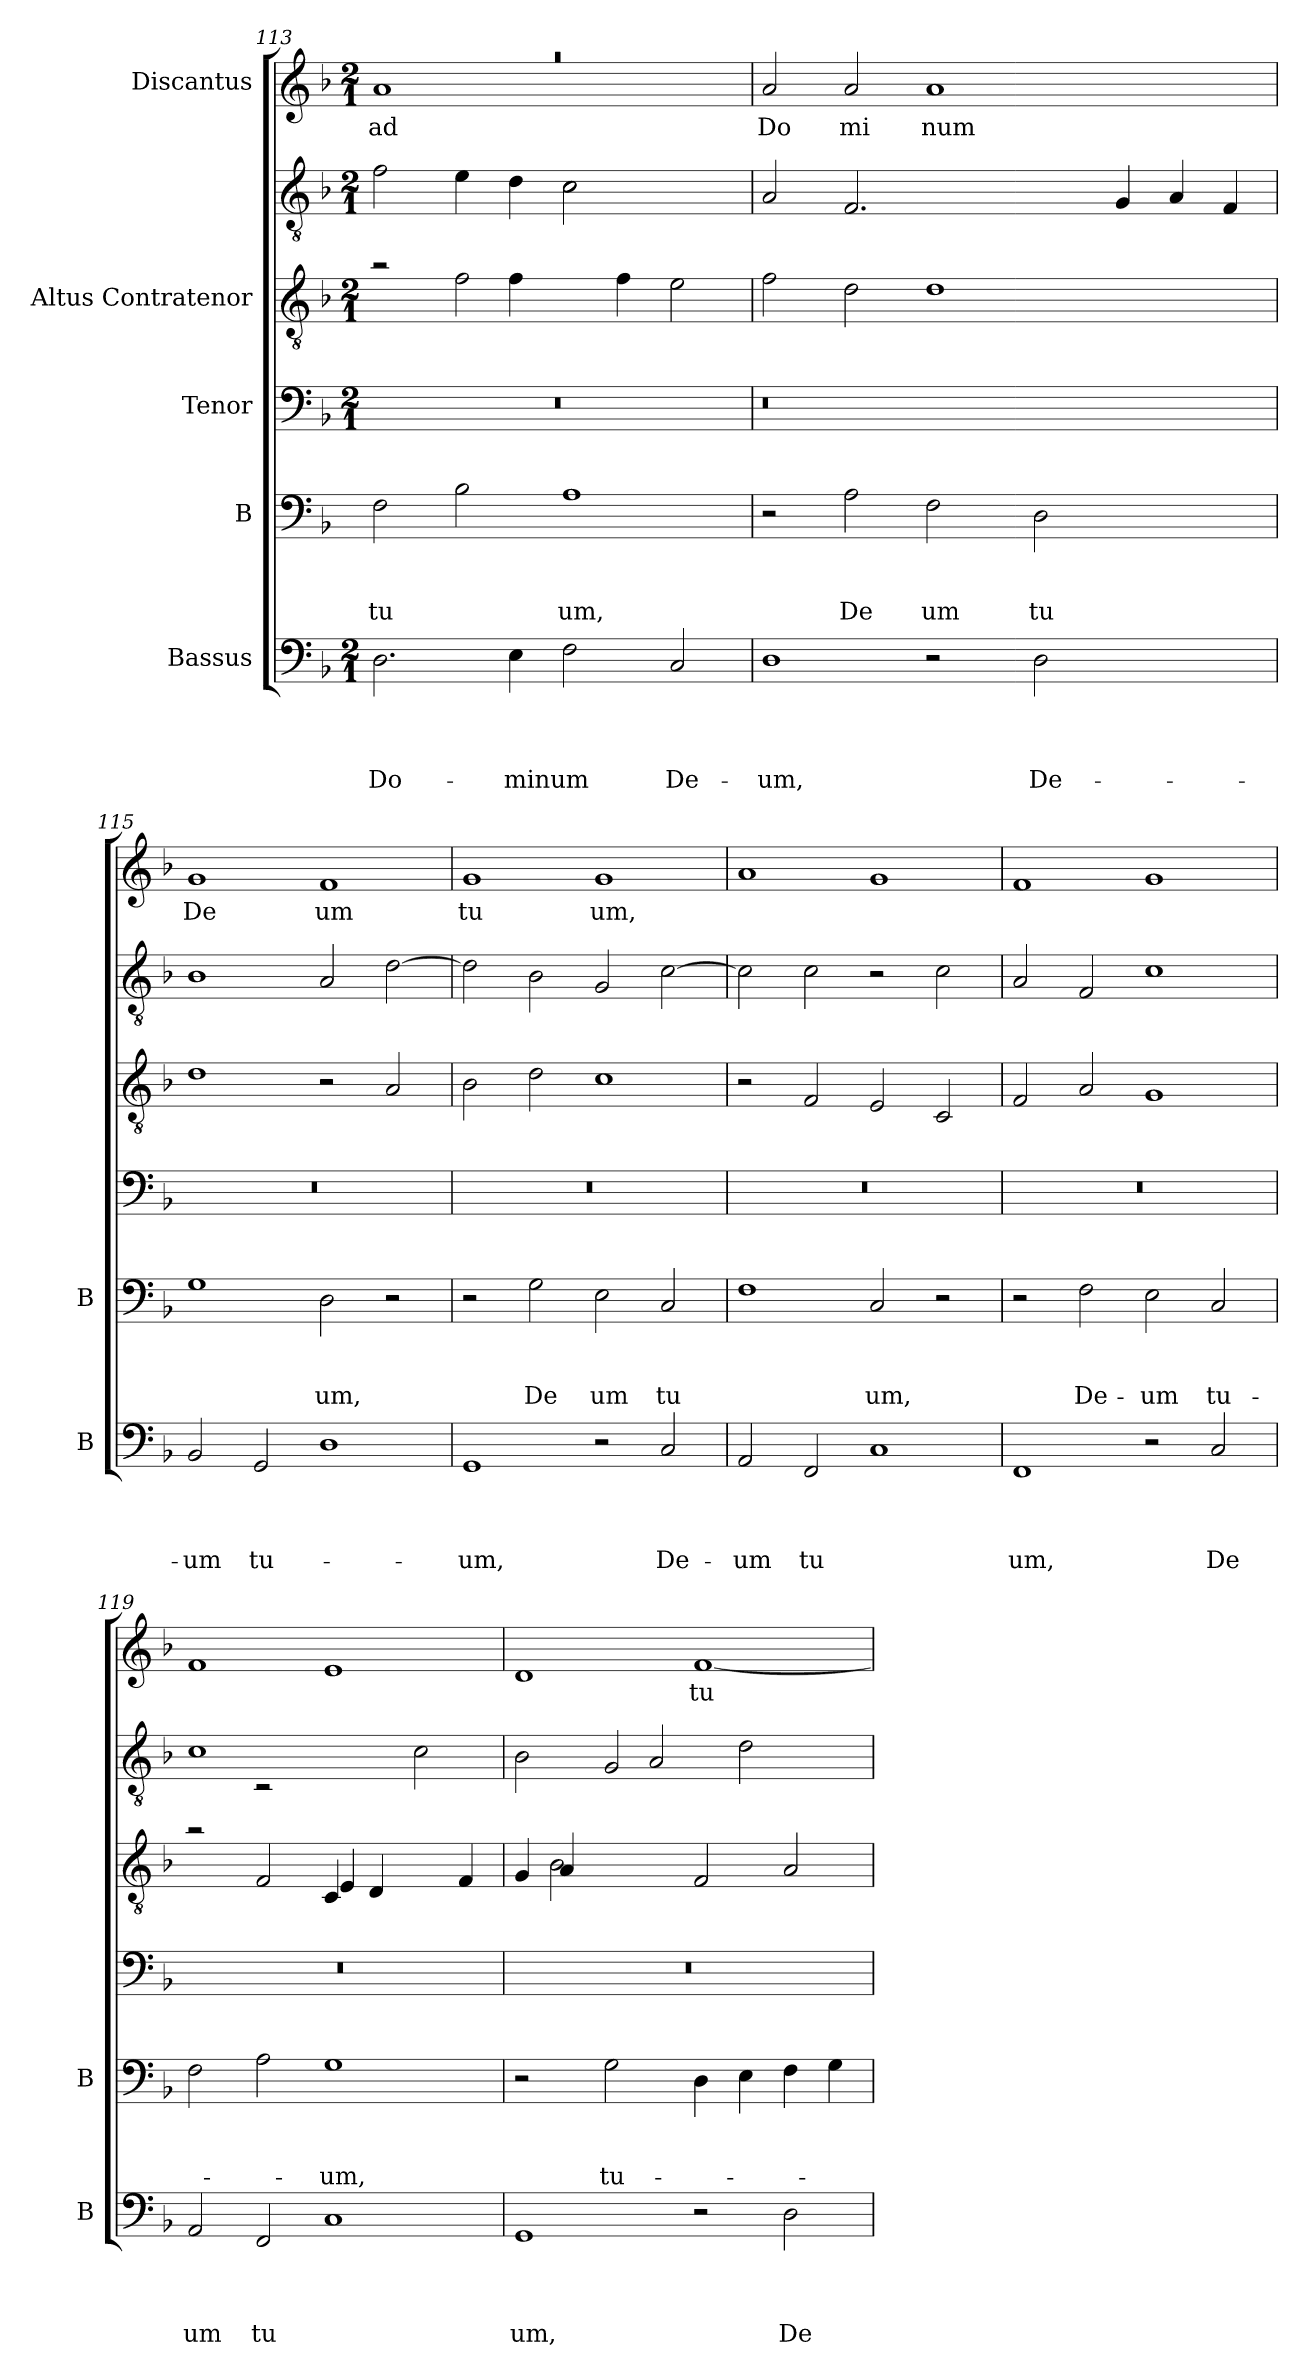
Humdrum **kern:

**kern	**text	**text	**text	**text	**kern	**text	**text	**text	**kern	**kern	**kern	**kern	**text
*part5	*part5	*part5	*part5	*part5	*part4	*part4	*part4	*part4	*part3	*part2	*part2	*part1	*part1
*staff6	*staff6	*staff6	*staff6	*staff6	*staff5	*staff5	*staff5	*staff5	*staff4	*staff3	*staff2	*staff1	*staff1
*I"Bassus	*	*	*	*	*I"B	*	*	*	*I"Tenor	*I"Altus Contratenor	*	*I"Discantus	*
*I'B	*	*	*	*	*I'B	*	*	*	*	*	*	*	*
*clefF4	*	*	*	*	*clefF4	*	*	*	*clefF4	*clefGv2	*clefGv2	*clefG2	*
*k[b-]	*	*	*	*	*k[b-]	*	*	*	*k[b-]	*k[b-]	*k[b-]	*k[b-]	*
*F:	*	*	*	*	*F:	*	*	*	*F:	*F:	*F:	*F:	*
*M2/1	*	*	*	*	*	*	*	*	*M2/1	*M2/1	*M2/1	*M2/1	*
=113	=113	=113	=113	=113	=113	=113	=113	=113	=113	=113	=113	=113	=113
!	!	!	!	!LO:LY:b	!	!	!	!LO:LY:b	!	!	!	!LO:N:vis=1	!LO:LY:b
*	*	*	*	*	*	*	*	*	*	*^	*^	*^	*
2.D\	.	.	.	Do-	2F\	.	.	tu	0r	2ra	2.ryy	2f\	1ryy	0raa	1a	ad
.	.	.	.	.	2B-\	.	.	.	.	2f\	.	4e\	.	.	.	.
!	!	!	!	!LO:LY:b	!	!	!	!	!	!	!	!	!	!	!	!
4E\	.	.	.	-minum	.	.	.	.	.	.	4f\	4d\	.	.	.	.
!	!	!	!	!	!	!	!	!LO:LY:b	!	!	!	!	!	!	!	!
2F\	.	.	.	.	1A	.	.	um,	.	1ryy	4ryy	2c\	2c\	.	1ryy	.
.	.	.	.	.	.	.	.	.	.	.	4f\	.	.	.	.	.
!	!	!	!	!LO:LY:b	!	!	!	!	!	!	!	!	!	!	!	!
2C/	.	.	.	De-	.	.	.	.	.	.	2e\	2ryy	2ryy	.	.	.
*	*	*	*	*	*	*	*	*	*	*	*	*	*	*v	*v	*
=114	=114	=114	=114	=114	=114	=114	=114	=114	=114	=114	=114	=114	=114	=114	=114
!	!	!	!	!LO:LY:b	!	!	!	!	!	!	!	!	!	!	!LO:LY:b
*	*	*	*	*	*	*	*	*	*	*v	*v	*	*	*	*
*	*	*	*	*	*	*	*	*	*	*	*v	*v	*	*
1D	.	.	.	-um,	2r	.	.	.	0r	2f\	2A/	2a/	Do
!	!	!	!	!	!	!	!	!LO:LY:b	!	!	!	!	!LO:LY:b
.	.	.	.	.	2A\	.	.	De	.	2d\	2.F/	2a/	mi
!	!	!	!	!	!	!	!	!LO:LY:b	!	!	!	!	!LO:LY:b
2r	.	.	.	.	2F\	.	.	um	.	1d	.	1a	num
.	.	.	.	.	.	.	.	.	.	.	2.ryy	.	.
!	!	!	!	!LO:LY:b	!	!	!	!LO:LY:b	!	!	!	!	!
2D\	.	.	.	De-	2D\	.	.	tu	.	.	.	.	.
2.ryy	.	.	.	.	2.ryy	.	.	.	2.ryy	2.ryy	4G/	2.ryy	.
.	.	.	.	.	.	.	.	.	.	.	4A/	.	.
.	.	.	.	.	.	.	.	.	.	.	4F/	.	.
=115	=115	=115	=115	=115	=115	=115	=115	=115	=115	=115	=115	=115	=115
!	!	!	!	!LO:LY:b	!	!	!	!	!	!	!	!	!LO:LY:b
2BB-/	.	.	.	-um	1G	.	.	.	0r	1d	1B-	1g	De
!	!	!	!	!LO:LY:b	!	!	!	!	!	!	!	!	!
2GG/	.	.	.	tu-	.	.	.	.	.	.	.	.	.
!	!	!	!	!	!	!	!	!LO:LY:b	!	!	!	!	!LO:LY:b
1D	.	.	.	.	2D\	.	.	um,	.	2r	2A/	1f	um
.	.	.	.	.	2r	.	.	.	.	2A/	[>2d\	.	.
=116	=116	=116	=116	=116	=116	=116	=116	=116	=116	=116	=116	=116	=116
!	!	!	!	!LO:LY:b	!	!	!	!	!	!	!	!	!LO:LY:b
1GG	.	.	.	-um,	2r	.	.	.	0r	2B-\	2d\]	1g	tu
!	!	!	!	!	!	!	!	!LO:LY:b	!	!	!	!	!
.	.	.	.	.	2G\	.	.	De	.	2d\	2B-\	.	.
!	!	!	!	!	!	!	!	!LO:LY:b	!	!	!	!	!LO:LY:b
2r	.	.	.	.	2E\	.	.	um	.	1c	2G/	1g	um,
!	!	!	!	!LO:LY:b	!	!	!	!LO:LY:b	!	!	!	!	!
2C/	.	.	.	De-	2C/	.	.	tu	.	.	[<2c\	.	.
!!LO:LB:g=z
=117	=117	=117	=117	=117	=117	=117	=117	=117	=117	=117	=117	=117	=117
!	!	!	!	!LO:LY:b	!	!	!	!	!	!	!	!	!
2AA/	.	.	.	-um	1F	.	.	.	0r	2r	2c\]	1a	.
!	!	!	!	!LO:LY:b	!	!	!	!	!	!	!	!	!
2FF/	.	.	.	tu	.	.	.	.	.	2F/	2c\	.	.
!	!	!	!	!	!	!	!	!LO:LY:b	!	!	!	!	!
1C	.	.	.	.	2C/	.	.	um,	.	2E/	2r	1g	.
.	.	.	.	.	2r	.	.	.	.	2C/	2c\	.	.
=118	=118	=118	=118	=118	=118	=118	=118	=118	=118	=118	=118	=118	=118
!	!	!	!	!LO:LY:b	!	!	!	!	!	!	!	!	!
1FF	.	.	.	um,	2r	.	.	.	0r	2F/	2A/	1f	.
!	!	!	!	!	!	!	!	!LO:LY:b	!	!	!	!	!
.	.	.	.	.	2F\	.	.	De-	.	2A/	2F/	.	.
!	!	!	!	!	!	!	!	!LO:LY:b	!	!	!	!	!
2r	.	.	.	.	2E\	.	.	-um	.	1G	1c	1g	.
!	!	!	!	!LO:LY:b	!	!	!	!LO:LY:b	!	!	!	!	!
2C/	.	.	.	De	2C/	.	.	tu-	.	.	.	.	.
=119	=119	=119	=119	=119	=119	=119	=119	=119	=119	=119	=119	=119	=119
!	!	!	!	!LO:LY:b	!	!	!	!	!	!	!	!	!
*	*	*	*	*	*	*	*	*	*	*^	*^	*	*
2AA/	.	.	.	um	2F\	.	.	.	0r	2ra	1ryy	1c	2ryy	1f	.
!	!	!	!	!LO:LY:b	!	!	!	!	!	!	!	!	!	!	!
2FF/	.	.	.	tu	2A\	.	.	.	.	2F/	.	.	2rC	.	.
!	!	!	!	!	!	!	!	!LO:LY:b	!	!	!	!	!	!	!
1C	.	.	.	.	1G	.	.	-um,	.	4C/	4E/	1ryy	2ryy	1e	.
.	.	.	.	.	.	.	.	.	.	4D/	2ryy	.	.	.	.
.	.	.	.	.	.	.	.	.	.	2ryy	.	.	2c\	.	.
.	.	.	.	.	.	.	.	.	.	.	4F/	.	.	.	.
=120	=120	=120	=120	=120	=120	=120	=120	=120	=120	=120	=120	=120	=120	=120	=120
!	!	!	!	!LO:LY:b	!	!	!	!	!	!	!	!	!	!	!
1GG	.	.	.	um,	2r	.	.	.	0r	4G/	4ryy	2B-\	2.ryy	1d	.
.	.	.	.	.	.	.	.	.	.	4A/	2B-\	.	.	.	.
!	!	!	!	!	!	!	!	!LO:LY:b	!	!	!	!	!	!	!
.	.	.	.	.	2G\	.	.	tu-	.	1.ryy	.	2G/	.	.	.
.	.	.	.	.	.	.	.	.	.	.	4ryy	.	2A/	.	.
!	!	!	!	!	!	!	!	!	!	!	!	!	!	!	!LO:LY:b
2r	.	.	.	.	4D\	.	.	.	.	.	2F/	4ryy	.	[<1f	tu
.	.	.	.	.	4E\	.	.	.	.	.	.	2.ryy	2d\	.	.
!	!	!	!	!LO:LY:b	!	!	!	!	!	!	!	!	!	!	!
2D\	.	.	.	De	4F\	.	.	.	.	.	2A/	.	.	.	.
.	.	.	.	.	4G\	.	.	.	.	.	.	.	4ryy	.	.
*	*	*	*	*	*	*	*	*	*	*v	*v	*	*	*	*
*	*	*	*	*	*	*	*	*	*	*	*v	*v	*	*
=	=	=	=	=	=	=	=	=	=	=	=	=	=
*-	*-	*-	*-	*-	*-	*-	*-	*-	*-	*-	*-	*-	*-
